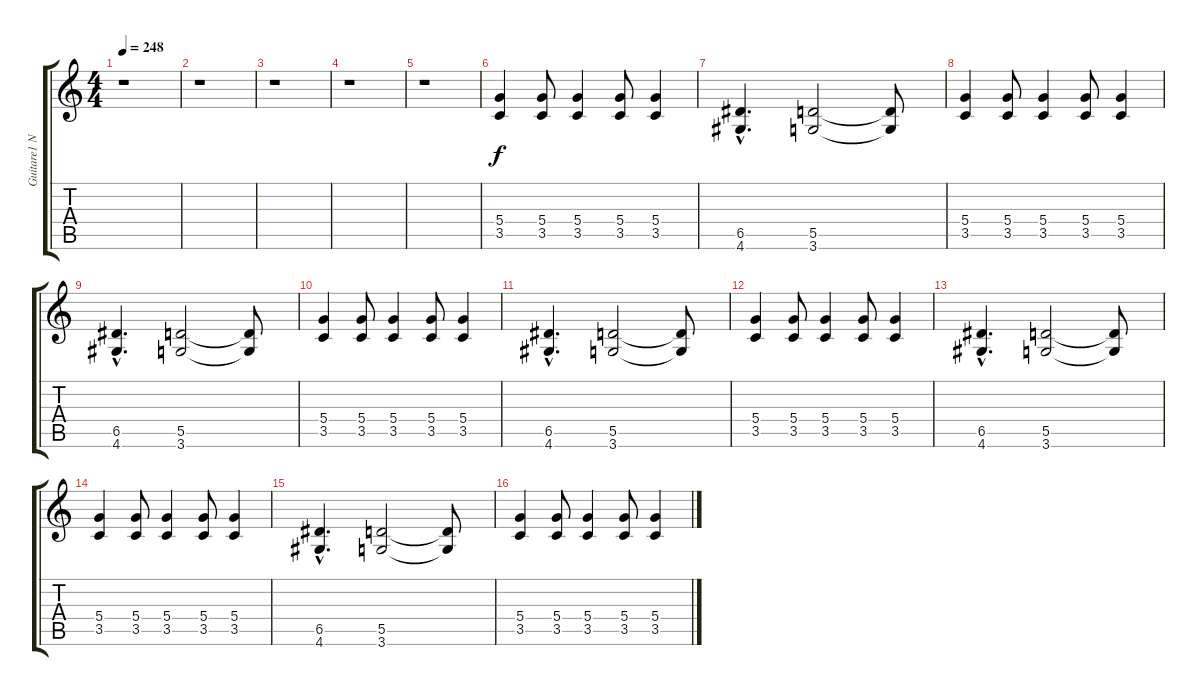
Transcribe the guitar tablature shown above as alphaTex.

\track ("Guitare1 Normal tune" "Guitare1 N") {instrument overdrivenguitar}
\staff {score tabs}
\tuning (E4 B3 G3 D3 A2 E2) {hide}
\ts (4 4)
\tempo 248
\clef g2
\ks c
r.1{dy f} |
r.1 |
r.1 |
r.1 |
r.1 |
(5.4 3.5).4 (5.4 3.5).8 (5.4 3.5).4 (5.4 3.5).8 (5.4 3.5).4 |
(6.5{hac} 4.6{hac}).4{d} (5.5 3.6).2 (5.5{t} 3.6{t}).8 |
(5.4 3.5).4 (5.4 3.5).8 (5.4 3.5).4 (5.4 3.5).8 (5.4 3.5).4 |
(6.5{hac} 4.6{hac}).4{d} (5.5 3.6).2 (5.5{t} 3.6{t}).8 |
(5.4 3.5).4 (5.4 3.5).8 (5.4 3.5).4 (5.4 3.5).8 (5.4 3.5).4 |
(6.5{hac} 4.6{hac}).4{d} (5.5 3.6).2 (5.5{t} 3.6{t}).8 |
(5.4 3.5).4 (5.4 3.5).8 (5.4 3.5).4 (5.4 3.5).8 (5.4 3.5).4 |
(6.5{hac} 4.6{hac}).4{d} (5.5 3.6).2 (5.5{t} 3.6{t}).8 |
(5.4 3.5).4 (5.4 3.5).8 (5.4 3.5).4 (5.4 3.5).8 (5.4 3.5).4 |
(6.5{hac} 4.6{hac}).4{d} (5.5 3.6).2 (5.5{t} 3.6{t}).8 |
(5.4 3.5).4 (5.4 3.5).8 (5.4 3.5).4 (5.4 3.5).8 (5.4 3.5).4
